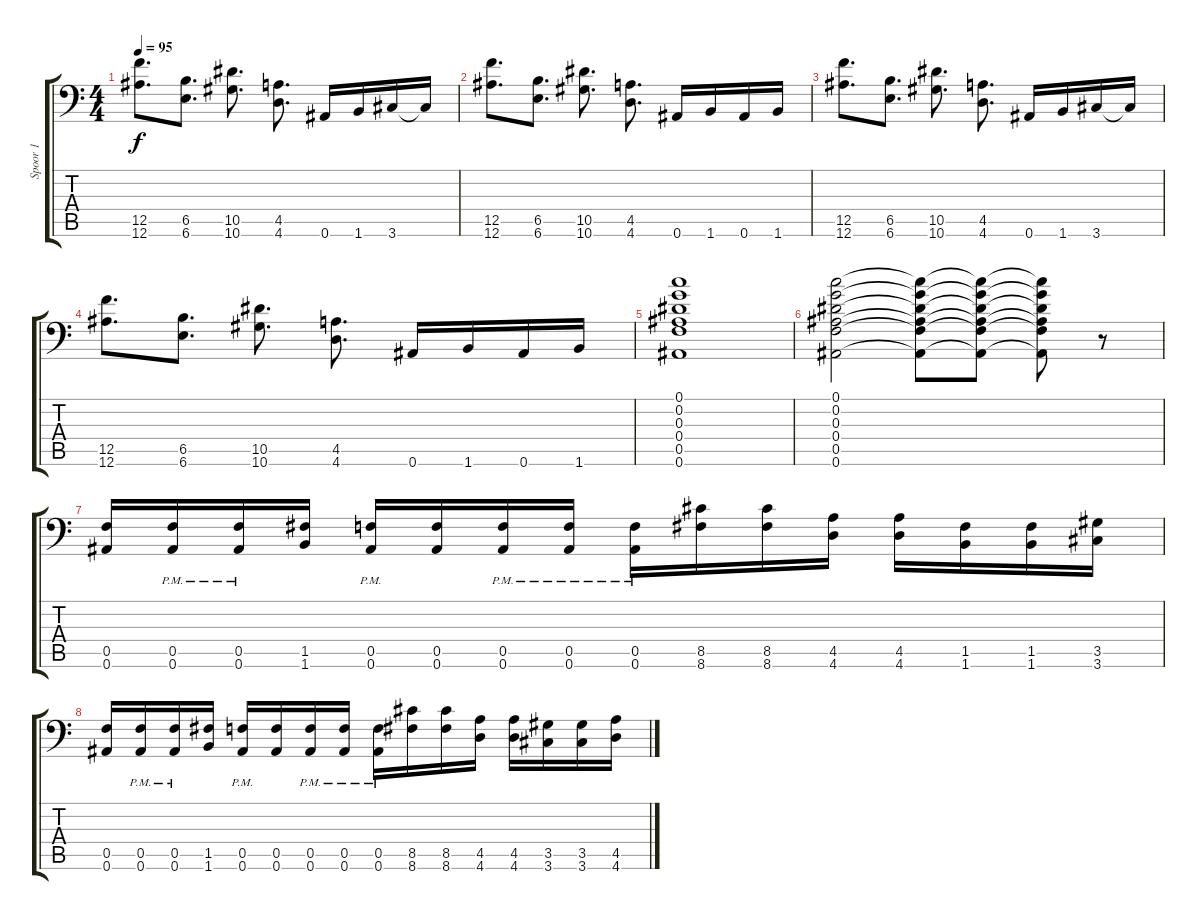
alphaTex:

\track ("Spoor 1" "Spoor 1") {instrument distortionguitar}
\staff {score tabs}
\tuning (C4 G3 Eb3 Bb2 F2 Bb1) {hide}
\ts (4 4)
\tempo 95
\clef f4
\ks c
(12.5 12.6).8{d dy f} (6.5 6.6).8{d} (10.5 10.6).8{d} (4.5 4.6).8{d} 0.6.16 1.6.16 3.6.16 3.6{t}.16 |
(12.5 12.6).8{d} (6.5 6.6).8{d} (10.5 10.6).8{d} (4.5 4.6).8{d} 0.6.16 1.6.16 0.6.16 1.6.16 |
(12.5 12.6).8{d} (6.5 6.6).8{d} (10.5 10.6).8{d} (4.5 4.6).8{d} 0.6.16 1.6.16 3.6.16 3.6{t}.16 |
(12.5 12.6).8{d} (6.5 6.6).8{d} (10.5 10.6).8{d} (4.5 4.6).8{d} 0.6.16 1.6.16 0.6.16 1.6.16 |
(0.1 0.2 0.3 0.4 0.5 0.6).1 |
(0.1 0.2 0.3 0.4 0.5 0.6).2 (0.1{t} 0.2{t} 0.3{t} 0.4{t} 0.5{t} 0.6{t}).8 (0.1{t} 0.2{t} 0.3{t} 0.4{t} 0.5{t} 0.6{t}).8 (0.1{t} 0.2{t} 0.3{t} 0.4{t} 0.5{t} 0.6{t}).8 r.8 |
(0.5 0.6).16 (0.5{pm} 0.6{pm}).16 (0.5{pm} 0.6{pm}).16 (1.5 1.6).16 (0.5{pm} 0.6{pm}).16 (0.5 0.6).16 (0.5{pm} 0.6{pm}).16 (0.5{pm} 0.6{pm}).16 (0.5{pm} 0.6{pm}).16 (8.5 8.6).16 (8.5 8.6).16 (4.5 4.6).16 (4.5 4.6).16 (1.5 1.6).16 (1.5 1.6).16 (3.5 3.6).16 |
(0.5 0.6).16 (0.5{pm} 0.6{pm}).16 (0.5{pm} 0.6{pm}).16 (1.5 1.6).16 (0.5{pm} 0.6{pm}).16 (0.5 0.6).16 (0.5{pm} 0.6{pm}).16 (0.5{pm} 0.6{pm}).16 (0.5{pm} 0.6{pm}).16 (8.5 8.6).16 (8.5 8.6).16 (4.5 4.6).16 (4.5 4.6).16 (3.5 3.6).16 (3.5 3.6).16 (4.5 4.6).16
